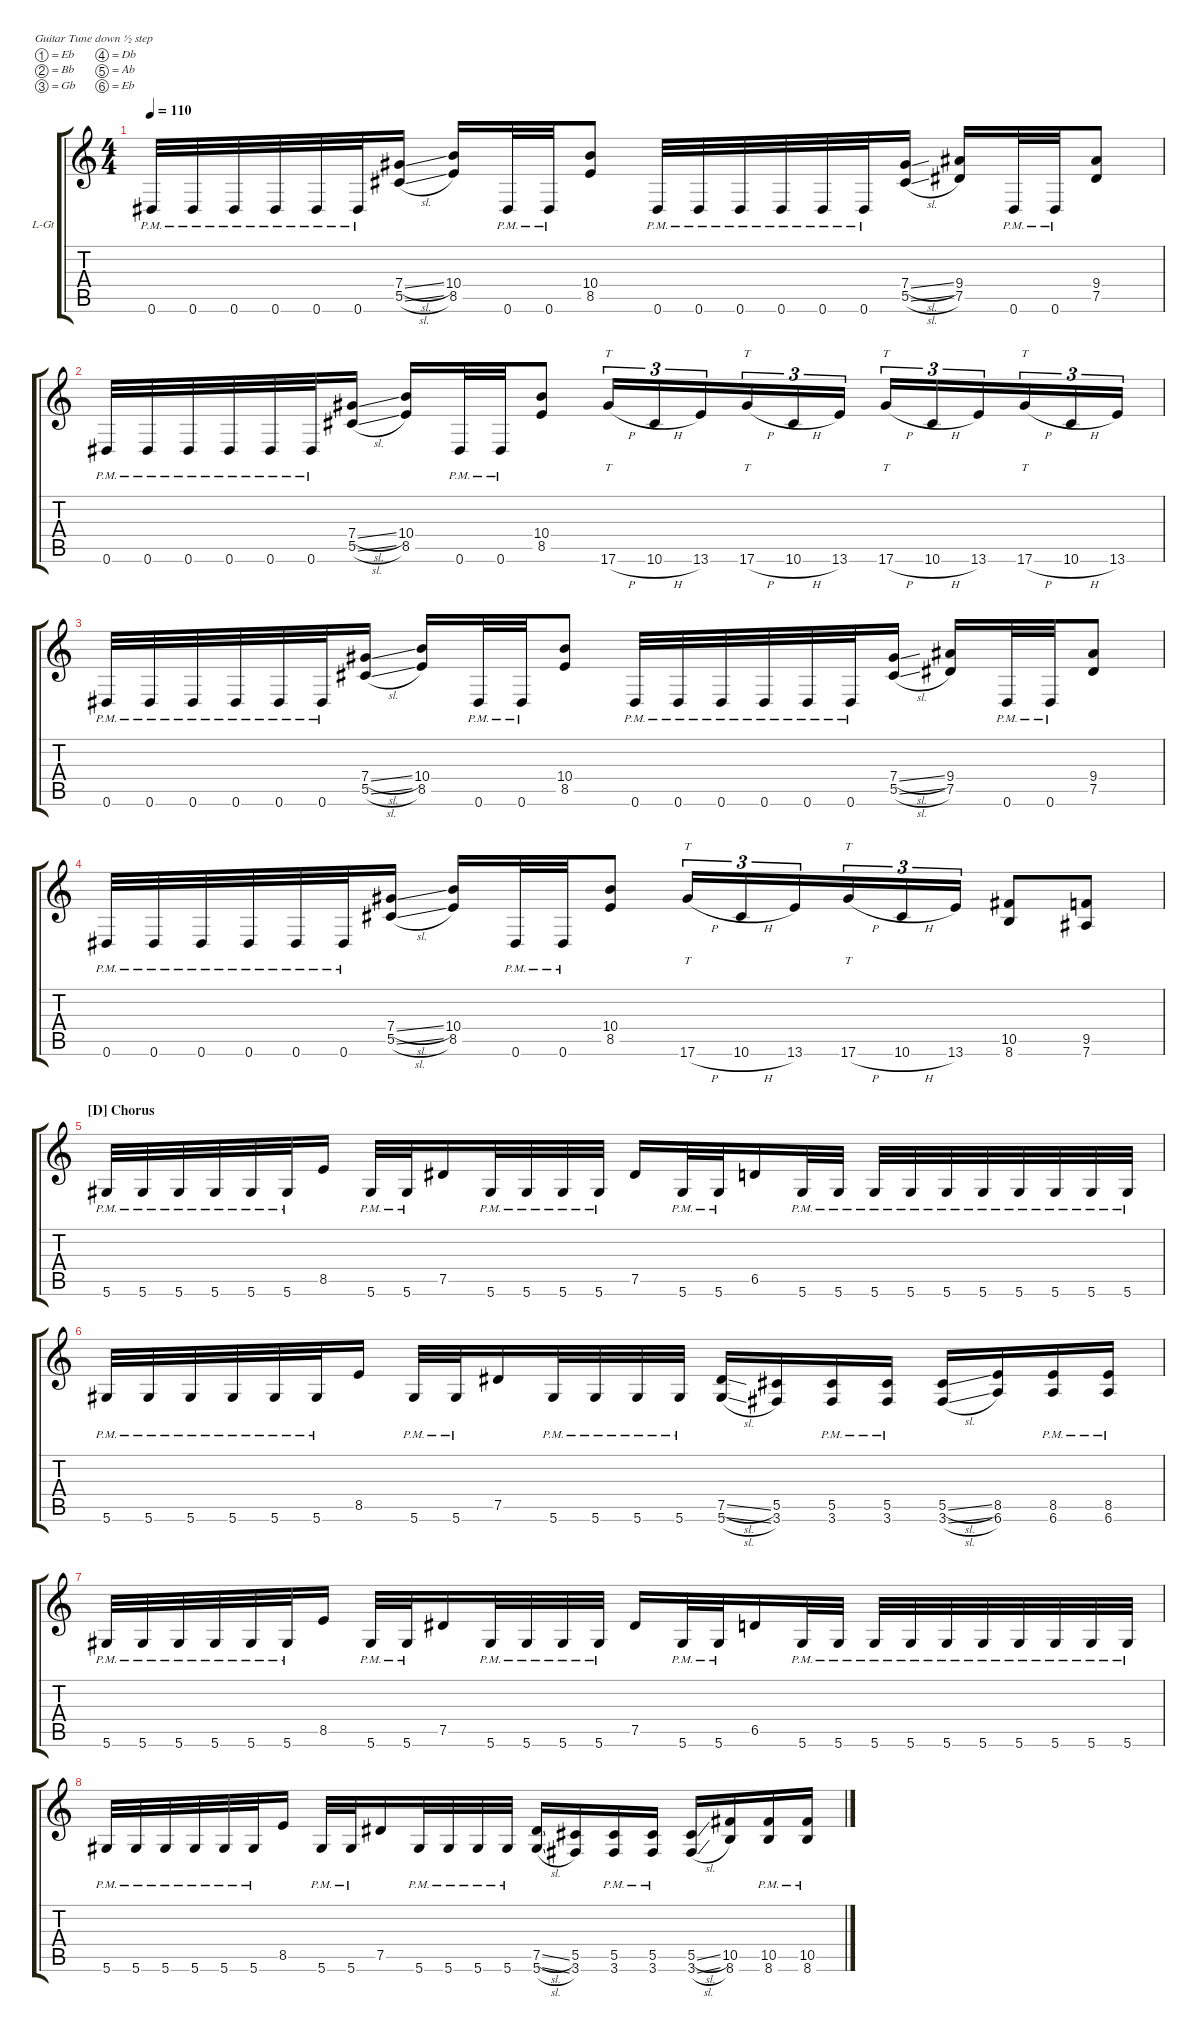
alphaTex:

\hideDynamics
\bracketExtendMode groupsimilarinstruments
\firstSystemTrackNameOrientation horizontal
\otherSystemsTrackNameOrientation horizontal
\track ("David G. Àlvarez - Lead Guitar" "L-Gt") {instrument distortionguitar}
\staff {score tabs}
\tuning (Eb4 Bb3 Gb3 Db3 Ab2 Eb2)
\ts (4 4)
\tempo 110
\clef g2
\ks c
0.6{pm}.32{dy f} 0.6{pm}.32 0.6{pm}.32 0.6{pm}.32 0.6{pm}.32 0.6{pm}.32 (7.4{sl} 5.5{sl}).16 (10.4 8.5).16 0.6{pm}.32 0.6{pm}.32 (10.4 8.5).8 0.6{pm}.32 0.6{pm}.32 0.6{pm}.32 0.6{pm}.32 0.6{pm}.32 0.6{pm}.32 (7.4{sl} 5.5{sl}).16 (9.4 7.5).16 0.6{pm}.32 0.6{pm}.32 (9.4 7.5).8 |
0.6{pm}.32 0.6{pm}.32 0.6{pm}.32 0.6{pm}.32 0.6{pm}.32 0.6{pm}.32 (7.4{sl} 5.5{sl}).16 (10.4 8.5).16 0.6{pm}.32 0.6{pm}.32 (10.4 8.5).8 17.6{h}.16{tt tu (3 2)} 10.6{h}.16{tu (3 2)} 13.6.16{tu (3 2) beam merge} 17.6{h}.16{tt tu (3 2)} 10.6{h}.16{tu (3 2)} 13.6.16{tu (3 2)} 17.6{h}.16{tt tu (3 2)} 10.6{h}.16{tu (3 2) beam merge} 13.6.16{tu (3 2) beam merge} 17.6{h}.16{tt tu (3 2)} 10.6{h}.16{tu (3 2)} 13.6.16{tu (3 2)} |
0.6{pm}.32 0.6{pm}.32 0.6{pm}.32 0.6{pm}.32 0.6{pm}.32 0.6{pm}.32 (7.4{sl} 5.5{sl}).16 (10.4 8.5).16 0.6{pm}.32 0.6{pm}.32 (10.4 8.5).8 0.6{pm}.32 0.6{pm}.32 0.6{pm}.32 0.6{pm}.32 0.6{pm}.32 0.6{pm}.32 (7.4{sl} 5.5{sl}).16 (9.4 7.5).16 0.6{pm}.32 0.6{pm}.32 (9.4 7.5).8 |
0.6{pm}.32 0.6{pm}.32 0.6{pm}.32 0.6{pm}.32 0.6{pm}.32 0.6{pm}.32 (7.4{sl} 5.5{sl}).16 (10.4 8.5).16 0.6{pm}.32 0.6{pm}.32 (10.4 8.5).8 17.6{h}.16{tt tu (3 2)} 10.6{h}.16{tu (3 2)} 13.6.16{tu (3 2) beam merge} 17.6{h}.16{tt tu (3 2)} 10.6{h}.16{tu (3 2)} 13.6.16{tu (3 2)} (10.5 8.6).8 (9.5 7.6).8 |
\section ("D" "Chorus")
5.6{pm}.32 5.6{pm}.32 5.6{pm}.32 5.6{pm}.32 5.6{pm}.32 5.6{pm}.32 8.5.16 5.6{pm}.32 5.6{pm}.32 7.5.16 5.6{pm}.32 5.6{pm}.32 5.6{pm}.32 5.6{pm}.32 7.5.16 5.6{pm}.32 5.6{pm}.32 6.5.16 5.6{pm}.32 5.6{pm}.32 5.6{pm}.32 5.6{pm}.32 5.6{pm}.32 5.6{pm}.32 5.6{pm}.32 5.6{pm}.32 5.6{pm}.32 5.6{pm}.32 |
5.6{pm}.32 5.6{pm}.32 5.6{pm}.32 5.6{pm}.32 5.6{pm}.32 5.6{pm}.32 8.5.16 5.6{pm}.32 5.6{pm}.32 7.5.16 5.6{pm}.32 5.6{pm}.32 5.6{pm}.32 5.6{pm}.32 (7.5{sl} 5.6{sl}).16 (5.5 3.6).16 (5.5{pm} 3.6{pm}).16 (5.5{pm} 3.6{pm}).16 (5.5{sl} 3.6{sl}).16 (8.5 6.6).16 (8.5{pm} 6.6{pm}).16 (8.5{pm} 6.6{pm}).16 |
5.6{pm}.32 5.6{pm}.32 5.6{pm}.32 5.6{pm}.32 5.6{pm}.32 5.6{pm}.32 8.5.16 5.6{pm}.32 5.6{pm}.32 7.5.16 5.6{pm}.32 5.6{pm}.32 5.6{pm}.32 5.6{pm}.32 7.5.16 5.6{pm}.32 5.6{pm}.32 6.5.16 5.6{pm}.32 5.6{pm}.32 5.6{pm}.32 5.6{pm}.32 5.6{pm}.32 5.6{pm}.32 5.6{pm}.32 5.6{pm}.32 5.6{pm}.32 5.6{pm}.32 |
5.6{pm}.32 5.6{pm}.32 5.6{pm}.32 5.6{pm}.32 5.6{pm}.32 5.6{pm}.32 8.5.16 5.6{pm}.32 5.6{pm}.32 7.5.16 5.6{pm}.32 5.6{pm}.32 5.6{pm}.32 5.6{pm}.32 (7.5{sl} 5.6{sl}).16 (5.5 3.6).16 (5.5{pm} 3.6{pm}).16 (5.5{pm} 3.6{pm}).16 (5.5{sl} 3.6{sl}).16 (10.5 8.6).16 (10.5{pm} 8.6{pm}).16 (10.5{pm} 8.6{pm}).16
